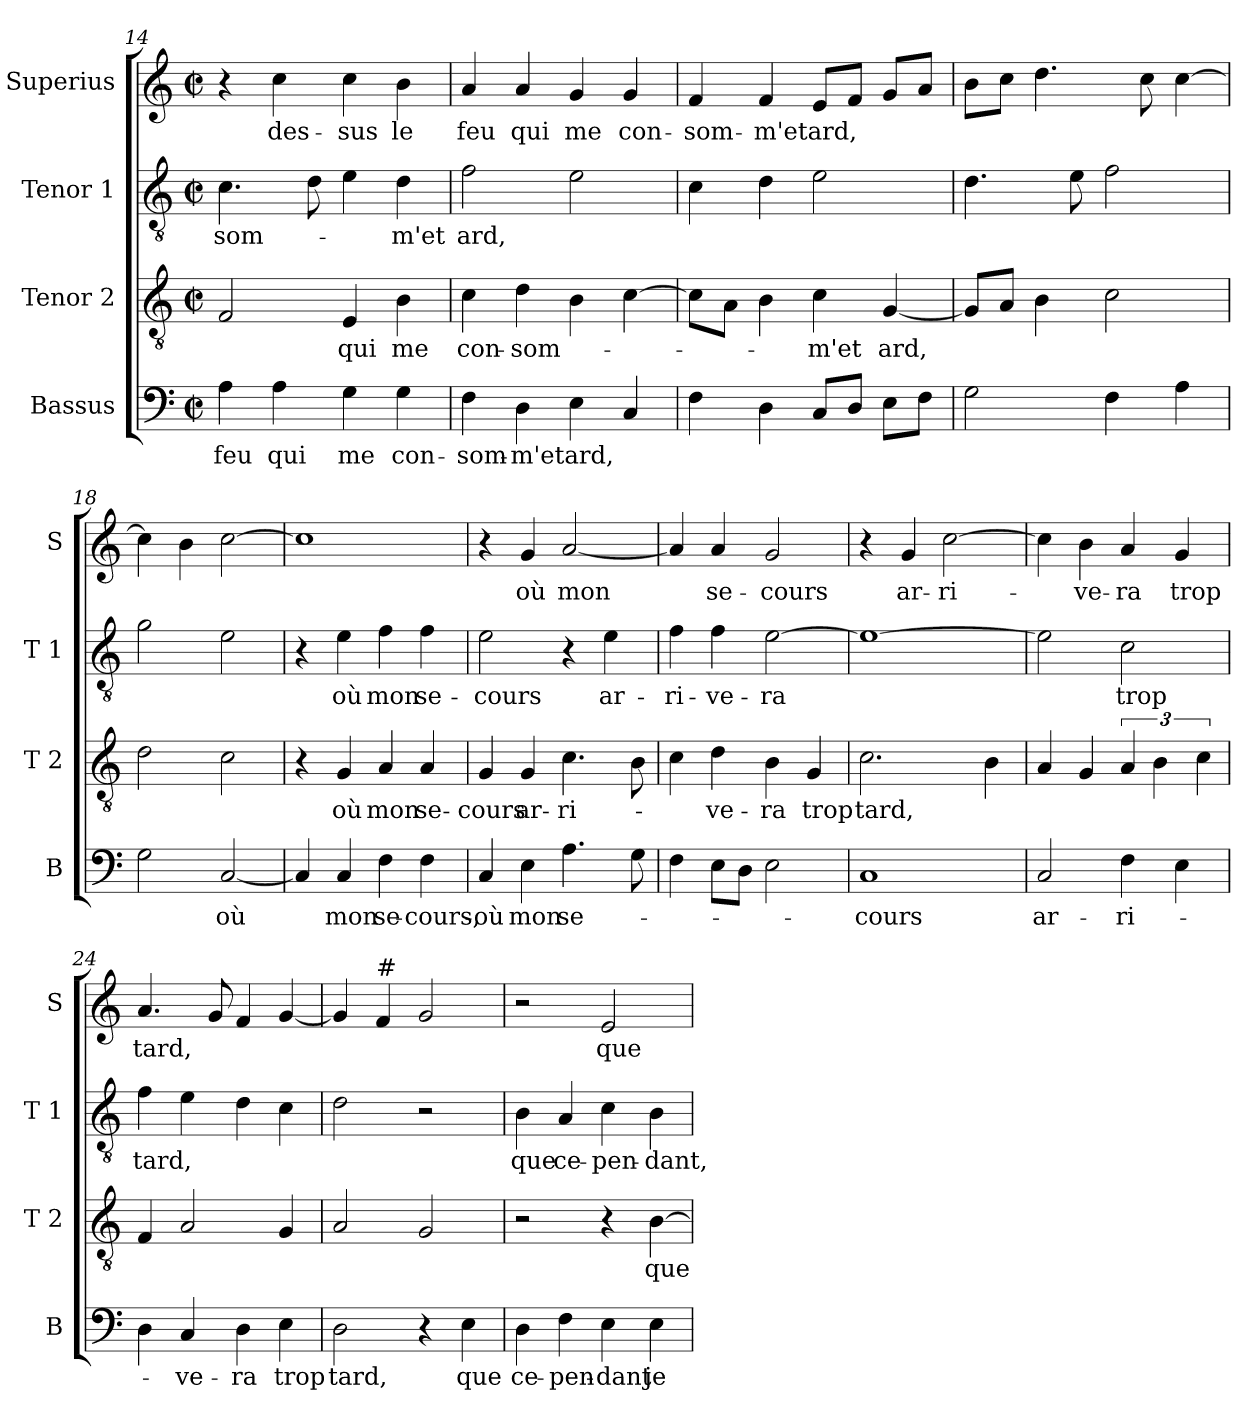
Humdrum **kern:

**kern	**text	**kern	**text	**kern	**text	**kern	**text
*part4	*part4	*part3	*part3	*part2	*part2	*part1	*part1
*staff4	*staff4	*staff3	*staff3	*staff2	*staff2	*staff1	*staff1
*I"Bassus	*	*I"Tenor 2	*	*I"Tenor 1	*	*I"Superius	*
*I'B	*	*I'T 2	*	*I'T 1	*	*I'S	*
*clefF4	*	*clefGv2	*	*clefGv2	*	*clefG2	*
*k[]	*	*k[]	*	*k[]	*	*k[]	*
*C:	*	*C:	*	*C:	*	*C:	*
*M2/2	*	*M2/2	*	*M2/2	*	*M2/2	*
*met(c|)	*	*met(c|)	*	*met(c|)	*	*met(c|)	*
=14	=14	=14	=14	=14	=14	=14	=14
4A\	feu	2F/	.	4.c\	-som-	4r	.
4A\	qui	.	.	.	.	4cc\	des-
.	.	.	.	8d\	.	.	.
4G\	me	4E/	qui	4e\	.	4cc\	-sus
4G\	con-	4B\	me	4d\	-m'et	4b\	le
=15	=15	=15	=15	=15	=15	=15	=15
4F\	-som-	4c\	con-	2f\	ard,	4a/	feu
4D\	-m'et	4d\	-som-	.	.	4a/	qui
4E\	ard,	4B\	.	2e\	.	4g/	me
4C/	.	[4c\	.	.	.	4g/	con-
!!LO:PB:g=z
=16	=16	=16	=16	=16	=16	=16	=16
4F\	.	8c\L]	.	4c\	.	4f/	-som-
.	.	8A\J	.	.	.	.	.
4D\	.	4B\	.	4d\	.	4f/	-m'et
8C/L	.	4c\	-m'et	2e\	.	8e/L	ard,
8D/J	.	.	.	.	.	8f/J	.
8E\L	.	[4G/	ard,	.	.	8g/L	.
8F\J	.	.	.	.	.	8a/J	.
=17	=17	=17	=17	=17	=17	=17	=17
2G\	.	8G/L]	.	4.d\	.	8b\L	.
.	.	8A/J	.	.	.	8cc\J	.
.	.	4B\	.	.	.	4.dd\	.
.	.	.	.	8e\	.	.	.
4F\	.	2c\	.	2f\	.	.	.
.	.	.	.	.	.	8cc\	.
4A\	.	.	.	.	.	[4cc\	.
=18	=18	=18	=18	=18	=18	=18	=18
2G\	.	2d\	.	2g\	.	4cc\]	.
.	.	.	.	.	.	4b\	.
[2C/	où	2c\	.	2e\	.	[2cc\	.
=19	=19	=19	=19	=19	=19	=19	=19
4C/]	.	4r	.	4r	.	1cc]	.
4C/	mon	4G/	où	4e\	où	.	.
4F\	se-	4A/	mon	4f\	mon	.	.
4F\	-cours,-	4A/	se-	4f\	se-	.	.
=20	=20	=20	=20	=20	=20	=20	=20
4C/	-où	4G/	-cours	2e\	-cours	4r	.
4E\	mon	4G/	ar-	.	.	4g/	où
4.A\	se-	4.c\	-ri-	4r	.	[2a/	mon
.	.	.	.	4e\	ar-	.	.
8G\	.	8B\	.	.	.	.	.
!!LO:LB:g=z
=21	=21	=21	=21	=21	=21	=21	=21
4F\	.	4c\	.	4f\	-ri-	4a/]	.
8E\L	.	4d\	-ve-	4f\	-ve-	4a/	se-
8D\J	.	.	.	.	.	.	.
2E\	.	4B\	-ra	[2e\	-ra	2g/	-cours
.	.	4G/	trop	.	.	.	.
=22	=22	=22	=22	=22	=22	=22	=22
1C	-cours	2.c\	tard,	1e_	.	4r	.
.	.	.	.	.	.	4g/	ar-
.	.	.	.	.	.	[2cc\	-ri-
.	.	4B\	.	.	.	.	.
=23	=23	=23	=23	=23	=23	=23	=23
2C/	ar-	4A/	.	2e\]	.	4cc\]	.
.	.	4G/	.	.	.	4b\	-ve-
4F\	-ri-	6A/	.	2c\	trop	4a/	-ra
.	.	6B\	.	.	.	.	.
4E\	.	.	.	.	.	4g/	trop
.	.	6c\	.	.	.	.	.
=24	=24	=24	=24	=24	=24	=24	=24
4D\	.	4F/	.	4f\	tard,	4.a/	tard,
4C/	-ve-	2A/	.	4e\	.	.	.
.	.	.	.	.	.	8g/	.
4D\	-ra	.	.	4d\	.	4f/	.
4E\	trop	4G/	.	4c\	.	[4g/	.
=25	=25	=25	=25	=25	=25	=25	=25
2D\	tard,	2A/	.	2d\	.	4g/]	.
!	!	!	!	!	!	!LO:TX:a:t=#	!
.	.	.	.	.	.	4f/	.
4r	.	2G/	.	2r	.	2g/	.
4E\	que	.	.	.	.	.	.
!!LO:LB:g=z
=26	=26	=26	=26	=26	=26	=26	=26
4D\	ce-	2r	.	4B\	que	2r	.
4F\	-pen-	.	.	4A/	ce-	.	.
4E\	-dant	4r	.	4c\	-pen-	2e/	que
4E\	je	[4B\	que	4B\	-dant,	.	.
=	=	=	=	=	=	=	=
*-	*-	*-	*-	*-	*-	*-	*-
